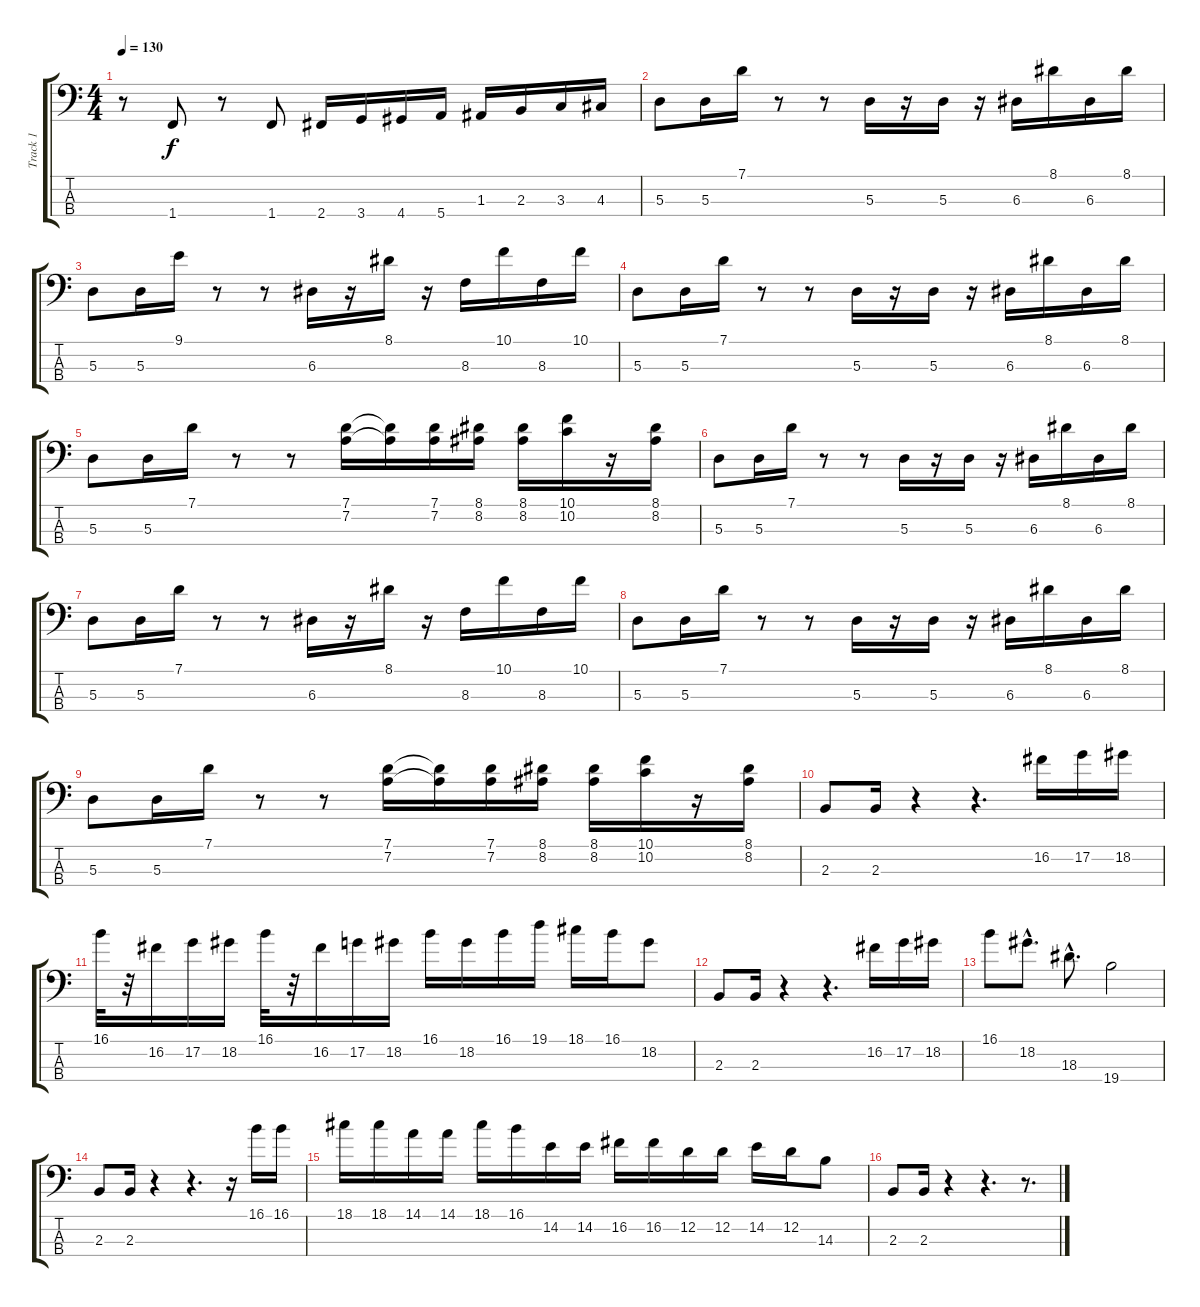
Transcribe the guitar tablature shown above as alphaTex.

\track ("Track 1" "Track 1") {instrument electricbassfinger}
\staff {score tabs}
\tuning (G2 D2 A1 E1) {hide}
\ts (4 4)
\tempo 130
\clef f4
\ks c
r.8{dy f} 1.4.8 r.8 1.4.8 2.4.16 3.4.16 4.4.16 5.4.16 1.3.16 2.3.16 3.3.16 4.3.16 |
5.3.8 5.3.16 7.1.16 r.8 r.8 5.3.16 r.16 5.3.16 r.16 6.3.16 8.1.16 6.3.16 8.1.16 |
5.3.8 5.3.16 9.1.16 r.8 r.8 6.3.16 r.16 8.1.16 r.16 8.3.16 10.1.16 8.3.16 10.1.16 |
5.3.8 5.3.16 7.1.16 r.8 r.8 5.3.16 r.16 5.3.16 r.16 6.3.16 8.1.16 6.3.16 8.1.16 |
5.3.8 5.3.16 7.1.16 r.8 r.8 (7.1 7.2).16 (7.1{t} 7.2{t}).16 (7.1 7.2).16 (8.1 8.2).16 (8.1 8.2).16 (10.1 10.2).16 r.16 (8.1 8.2).16 |
5.3.8 5.3.16 7.1.16 r.8 r.8 5.3.16 r.16 5.3.16 r.16 6.3.16 8.1.16 6.3.16 8.1.16 |
5.3.8 5.3.16 7.1.16 r.8 r.8 6.3.16 r.16 8.1.16 r.16 8.3.16 10.1.16 8.3.16 10.1.16 |
5.3.8 5.3.16 7.1.16 r.8 r.8 5.3.16 r.16 5.3.16 r.16 6.3.16 8.1.16 6.3.16 8.1.16 |
5.3.8 5.3.16 7.1.16 r.8 r.8 (7.1 7.2).16 (7.1{t} 7.2{t}).16 (7.1 7.2).16 (8.1 8.2).16 (8.1 8.2).16 (10.1 10.2).16 r.16 (8.1 8.2).16 |
2.3.8 2.3.16 r.4 r.4{d} 16.2.16 17.2.16 18.2.16 |
16.1.32 r.32 16.2.16 17.2.16 18.2.16 16.1.32 r.32 16.2.16 17.2.16 18.2.16 16.1.16 18.2.16 16.1.16 19.1.16 18.1.16 16.1.16 18.2.8 |
2.3.8 2.3.16 r.4 r.4{d} 16.2.16 17.2.16 18.2.16 |
16.1.8 18.2{hac}.8{d} 18.3{hac}.8{d} 19.4.2 |
2.3.8 2.3.16 r.4 r.4{d} r.16 16.1.16 16.1.16 |
18.1.16 18.1.16 14.1.16 14.1.16 18.1.16 16.1.16 14.2.16 14.2.16 16.2.16 16.2.16 12.2.16 12.2.16 14.2.16 12.2.16 14.3.8 |
2.3.8 2.3.16 r.4 r.4{d} r.8{d}
